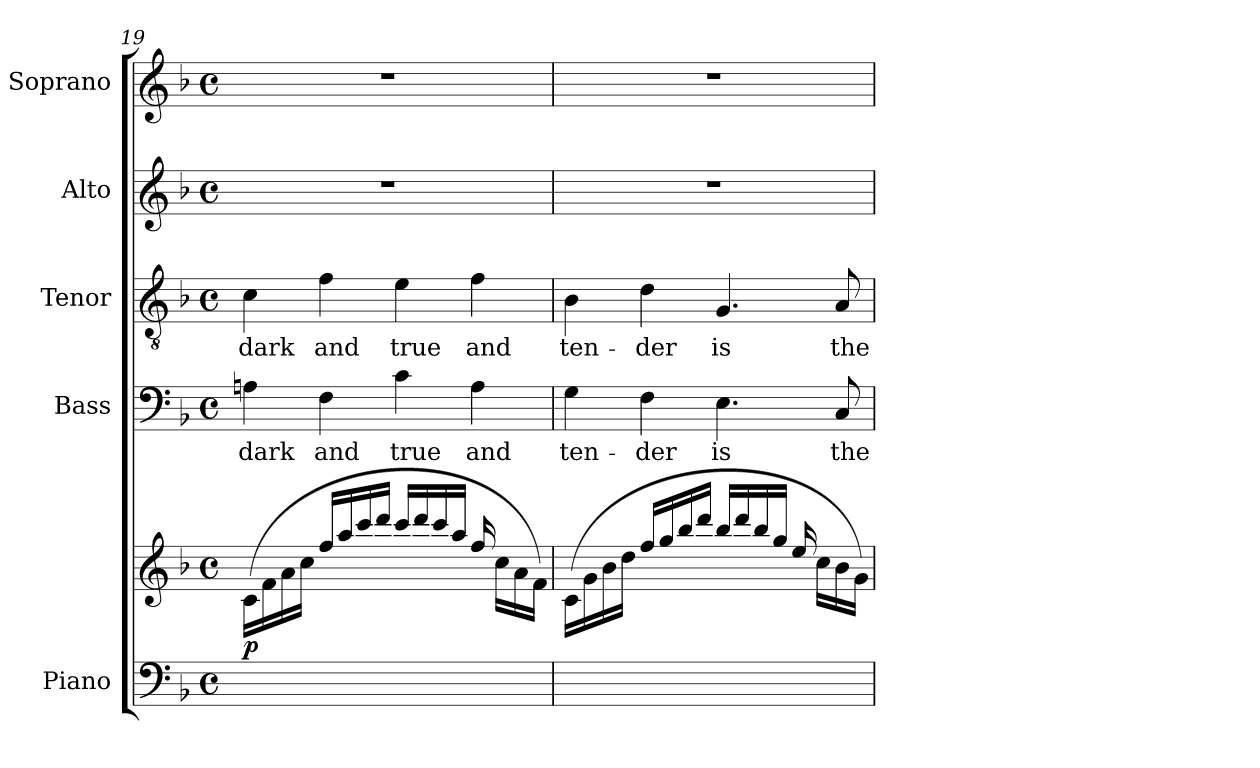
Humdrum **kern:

**kern	**kern	**dynam	**kern	**text	**kern	**text	**kern	**kern
*part5	*part5	*part5	*part4	*part4	*part3	*part3	*part2	*part1
*staff6	*staff5	*staff5/6	*staff4	*staff4	*staff3	*staff3	*staff2	*staff1
*I"Piano	*	*	*I"Bass	*	*I"Tenor	*	*I"Alto	*I"Soprano
*I'Pno	*	*	*	*	*	*	*	*
*clefF4	*clefG2	*	*clefF4	*	*clefGv2	*	*clefG2	*clefG2
*k[b-]	*k[b-]	*	*k[b-]	*	*k[b-]	*	*k[b-]	*k[b-]
*M4/4	*M4/4	*	*M4/4	*	*M4/4	*	*M4/4	*M4/4
*met(c)	*met(c)	*	*met(c)	*	*met(c)	*	*met(c)	*met(c)
=19	=19	=19	=19	=19	=19	=19	=19	=19
!	!	!LO:DY:b	!	!	!	!	!	!
1ryy	(16c\LL	p	4An\	dark	4c\	dark	1r	1r
.	16f\	.	.	.	.	.	.	.
.	16a\	.	.	.	.	.	.	.
.	16cc\JJ	.	.	.	.	.	.	.
.	16ff/LL	.	4F\	and	4f\	and	.	.
.	16aa/	.	.	.	.	.	.	.
.	16ccc/	.	.	.	.	.	.	.
.	16ddd/JJ	.	.	.	.	.	.	.
.	16ccc/LL	.	4c\	true	4e\	true	.	.
.	16ddd/	.	.	.	.	.	.	.
.	16ccc/	.	.	.	.	.	.	.
.	16aa/JJ	.	.	.	.	.	.	.
.	16ff/	.	4A\	and	4f\	and	.	.
.	16cc\LL	.	.	.	.	.	.	.
.	16a\	.	.	.	.	.	.	.
.	16f\JJ)	.	.	.	.	.	.	.
=20	=20	=20	=20	=20	=20	=20	=20	=20
1ryy	(16c\LL	.	4G\	ten-	4B-\	ten-	1r	1r
.	16g\	.	.	.	.	.	.	.
.	16b-\	.	.	.	.	.	.	.
.	16dd\JJ	.	.	.	.	.	.	.
.	16ff/LL	.	4F\	-der	4d\	-der	.	.
.	16gg/	.	.	.	.	.	.	.
.	16bb-/	.	.	.	.	.	.	.
.	16ddd/JJ	.	.	.	.	.	.	.
.	16bb-/LL	.	4.E\	is	4.G/	is	.	.
.	16ddd/	.	.	.	.	.	.	.
.	16bb-/	.	.	.	.	.	.	.
.	16gg/JJ	.	.	.	.	.	.	.
.	16ee/	.	.	.	.	.	.	.
.	16cc\LL	.	.	.	.	.	.	.
.	16b-\	.	8C/	the	8A/	the	.	.
.	16g\JJ)	.	.	.	.	.	.	.
=	=	=	=	=	=	=	=	=
*-	*-	*-	*-	*-	*-	*-	*-	*-
